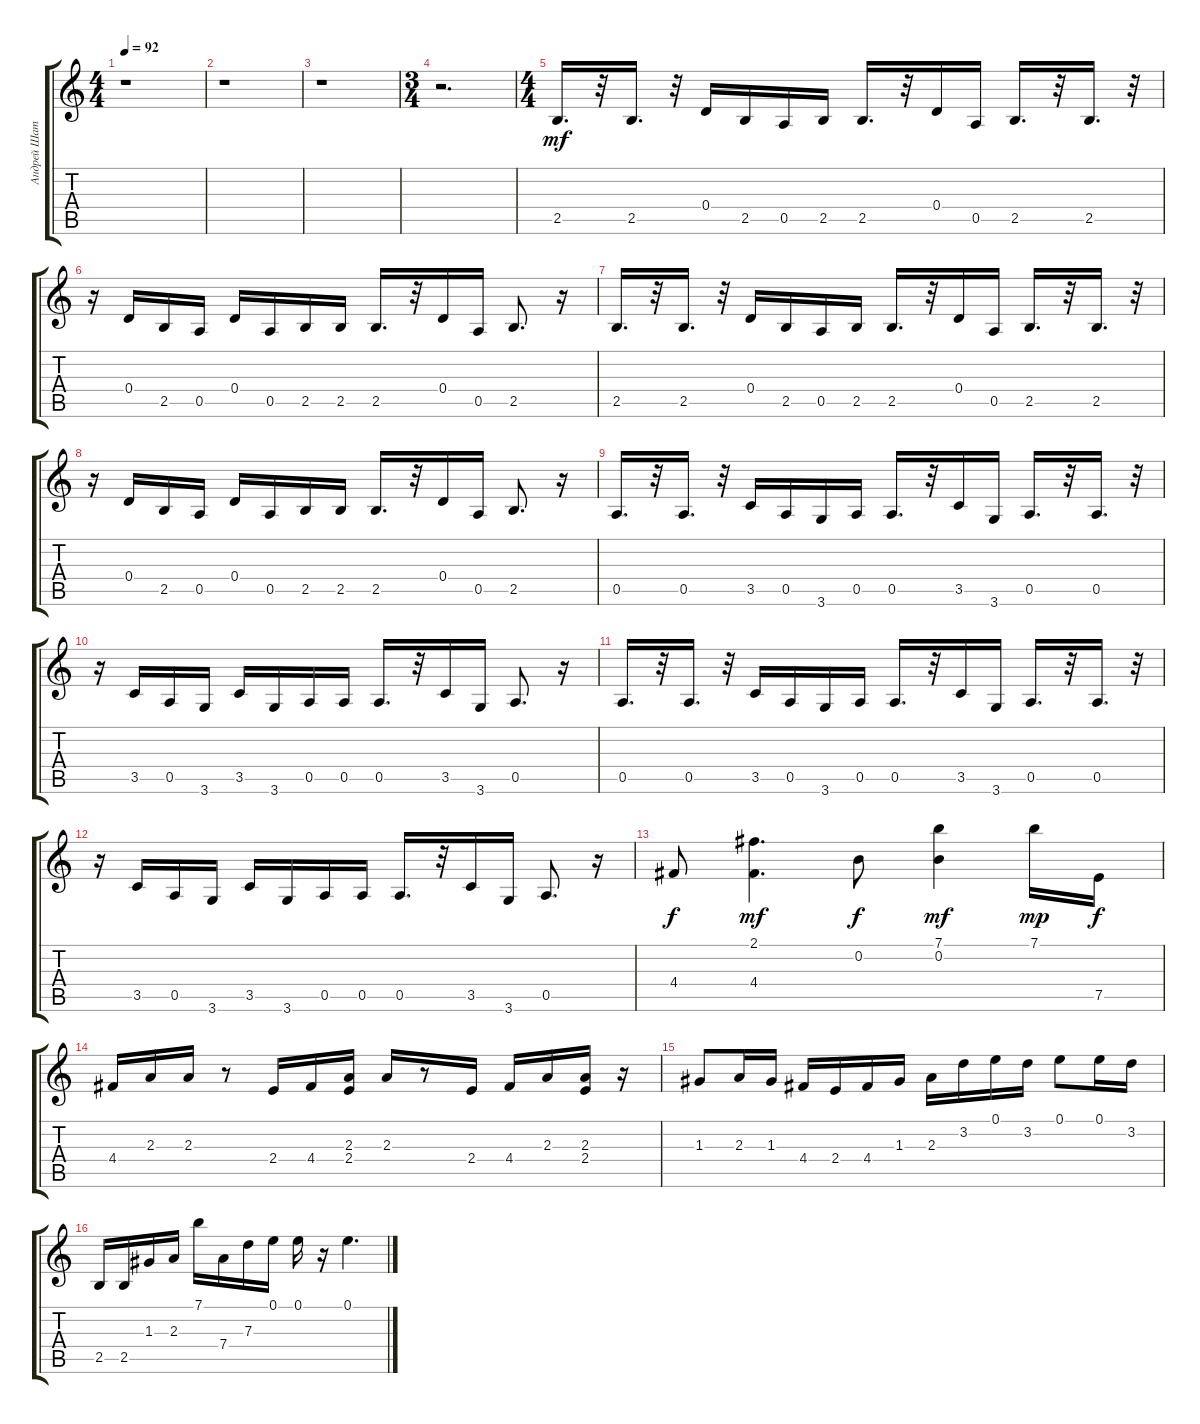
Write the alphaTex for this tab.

\track ("Андрей Шаталин" "Андрей Шат") {instrument overdrivenguitar}
\staff {score tabs}
\tuning (E4 B3 G3 D3 A2 E2) {hide}
\ts (4 4)
\tempo 92
\clef g2
\ks c
r.1{dy f} |
r.1 |
r.1 |
\ts (3 4)
r.2{d} |
\ts (4 4)
2.5.16{d dy mf} r.32 2.5.16{d} r.32 0.4.16 2.5.16 0.5.16 2.5.16 2.5.16{d} r.32 0.4.16 0.5.16 2.5.16{d} r.32 2.5.16{d} r.32 |
r.16 0.4.16 2.5.16 0.5.16 0.4.16 0.5.16 2.5.16 2.5.16 2.5.16{d} r.32 0.4.16 0.5.16 2.5.8{d} r.16 |
2.5.16{d} r.32 2.5.16{d} r.32 0.4.16 2.5.16 0.5.16 2.5.16 2.5.16{d} r.32 0.4.16 0.5.16 2.5.16{d} r.32 2.5.16{d} r.32 |
r.16 0.4.16 2.5.16 0.5.16 0.4.16 0.5.16 2.5.16 2.5.16 2.5.16{d} r.32 0.4.16 0.5.16 2.5.8{d} r.16 |
0.5.16{d} r.32 0.5.16{d} r.32 3.5.16 0.5.16 3.6.16 0.5.16 0.5.16{d} r.32 3.5.16 3.6.16 0.5.16{d} r.32 0.5.16{d} r.32 |
r.16 3.5.16 0.5.16 3.6.16 3.5.16 3.6.16 0.5.16 0.5.16 0.5.16{d} r.32 3.5.16 3.6.16 0.5.8{d} r.16 |
0.5.16{d} r.32 0.5.16{d} r.32 3.5.16 0.5.16 3.6.16 0.5.16 0.5.16{d} r.32 3.5.16 3.6.16 0.5.16{d} r.32 0.5.16{d} r.32 |
r.16 3.5.16 0.5.16 3.6.16 3.5.16 3.6.16 0.5.16 0.5.16 0.5.16{d} r.32 3.5.16 3.6.16 0.5.8{d} r.16 |
4.4.8{dy f} (2.1 4.4).4{d dy mf} 0.2.8{dy f} (7.1 0.2).4{dy mf} 7.1.16{dy mp} 7.5.16{dy f} |
4.4.16 2.3.16 2.3.16 r.8 2.4.16 4.4.16 (2.3 2.4).16 2.3.16 r.8 2.4.16 4.4.16 2.3.16 (2.3 2.4).16 r.16 |
1.3.8 2.3.16 1.3.16 4.4.16 2.4.16 4.4.16 1.3.16 2.3.16 3.2.16 0.1.16 3.2.16 0.1.8 0.1.16 3.2.16 |
2.5.16 2.5.16 1.3.16 2.3.16 7.1.16 7.4.16 7.3.16 0.1.16 0.1.16 r.16 0.1.4{d}
